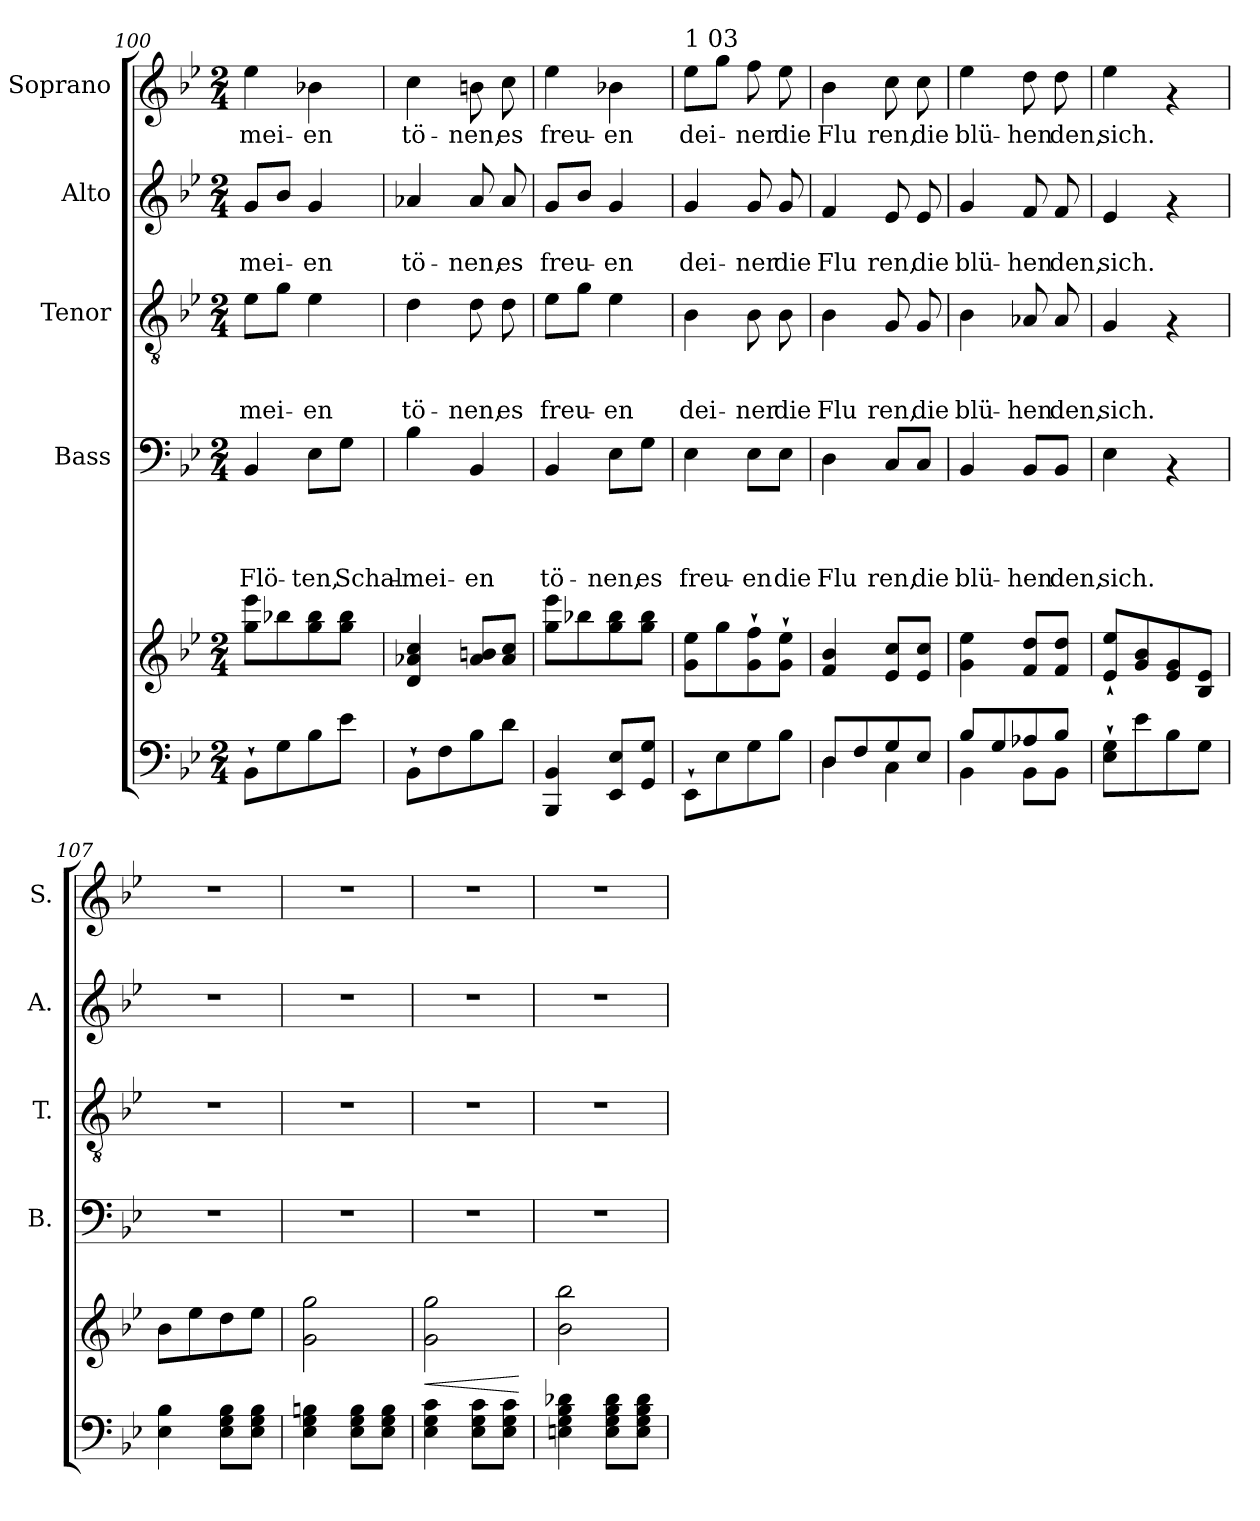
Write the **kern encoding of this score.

**kern	**kern	**dynam	**kern	**text	**text	**text	**text	**kern	**text	**text	**text	**kern	**text	**text	**kern	**text
*part6	*part5	*part5	*part4	*part4	*part4	*part4	*part4	*part3	*part3	*part3	*part3	*part2	*part2	*part2	*part1	*part1
*staff6	*staff5	*staff5	*staff4	*staff4	*staff4	*staff4	*staff4	*staff3	*staff3	*staff3	*staff3	*staff2	*staff2	*staff2	*staff1	*staff1
*	*	*	*I"Bass	*	*	*	*	*I"Tenor	*	*	*	*I"Alto	*	*	*I"Soprano	*
*	*	*	*I'B.	*	*	*	*	*I'T.	*	*	*	*I'A.	*	*	*I'S.	*
*clefF4	*clefG2	*	*clefF4	*	*	*	*	*clefGv2	*	*	*	*clefG2	*	*	*clefG2	*
*k[b-e-]	*k[b-e-]	*	*k[b-e-]	*	*	*	*	*k[b-e-]	*	*	*	*k[b-e-]	*	*	*k[b-e-]	*
*B-:	*B-:	*	*B-:	*	*	*	*	*B-:	*	*	*	*B-:	*	*	*B-:	*
*M2/4	*M2/4	*	*M2/4	*	*	*	*	*M2/4	*	*	*	*M2/4	*	*	*M2/4	*
=100	=100	=100	=100	=100	=100	=100	=100	=100	=100	=100	=100	=100	=100	=100	=100	=100
!	!	!	!	!	!	!	!LO:LY:b	!	!	!	!LO:LY:b	!	!	!LO:LY:b	!	!LO:LY:b
8BB-`>\L	8gg\ 8eee-\L	.	4BB-/	.	.	.	Flö-	8e-\L	.	.	-mei-	8g/L	.	-mei-	4ee-\	-mei-
8G\	8bb-X\	.	.	.	.	.	.	8g\J	.	.	.	8b-/J	.	.	.	.
!	!	!	!	!	!	!	!LO:LY:b	!	!	!	!LO:LY:b	!	!	!LO:LY:b	!	!LO:LY:b
8B-\	8gg\ 8bb-\	.	8E-\L	.	.	.	-ten,	4e-\	.	.	-en	4g/	.	-en	4b-X\	-en
!	!	!	!	!	!	!	!LO:LY:b	!	!	!	!	!	!	!	!	!
8e-\J	8gg\ 8bb-\J	.	8G\J	.	.	.	Schal-	.	.	.	.	.	.	.	.	.
=101	=101	=101	=101	=101	=101	=101	=101	=101	=101	=101	=101	=101	=101	=101	=101	=101
!	!	!	!	!	!	!	!LO:LY:b	!	!	!	!LO:LY:b	!	!	!LO:LY:b	!	!LO:LY:b
8BB-`>\L	4d/ 4a-X/ 4cc/	.	4B-\	.	.	.	-mei-	4d\	.	.	tö-	4a-X/	.	tö-	4cc\	tö-
8F\	.	.	.	.	.	.	.	.	.	.	.	.	.	.	.	.
!	!	!	!	!	!	!	!LO:LY:b	!	!	!	!LO:LY:b	!	!	!LO:LY:b	!	!LO:LY:b
8B-\	8a-/ 8bn/L	.	4BB-/	.	.	.	-en	8d\	.	.	-nen,	8a-/	.	-nen,	8bn\	-nen,
!	!	!	!	!	!	!	!	!	!	!	!LO:LY:b	!	!	!LO:LY:b	!	!LO:LY:b
8d\J	8a-/ 8cc/J	.	.	.	.	.	.	8d\	.	.	es	8a-/	.	es	8cc\	es
=102	=102	=102	=102	=102	=102	=102	=102	=102	=102	=102	=102	=102	=102	=102	=102	=102
!	!	!	!	!	!	!	!LO:LY:b	!	!	!	!LO:LY:b	!	!	!LO:LY:b	!	!LO:LY:b
4BBB-/ 4BB-/	8gg\ 8eee-\L	.	4BB-/	.	.	.	tö-	8e-\L	.	.	freu-	8g/L	.	freu-	4ee-\	freu-
.	8bb-X\	.	.	.	.	.	.	8g\J	.	.	.	8b-/J	.	.	.	.
!	!	!	!	!	!	!	!LO:LY:b	!	!	!	!LO:LY:b	!	!	!LO:LY:b	!	!LO:LY:b
8EE-/ 8E-/L	8gg\ 8bb-\	.	8E-\L	.	.	.	-nen,	4e-\	.	.	-en	4g/	.	-en	4b-X\	-en
!	!	!	!	!	!	!	!LO:LY:b	!	!	!	!	!	!	!	!	!
8GG/ 8G/J	8gg\ 8bb-\J	.	8G\J	.	.	.	es	.	.	.	.	.	.	.	.	.
!!LO:LB:g=z
=103	=103	=103	=103	=103	=103	=103	=103	=103	=103	=103	=103	=103	=103	=103	=103	=103
!	!	!	!	!	!	!	!	!	!	!	!	!	!	!	!LO:TX:a:t=1 03	!
!	!	!	!	!	!	!	!LO:LY:b	!	!	!	!LO:LY:b	!	!	!LO:LY:b	!	!LO:LY:b
8EE-`<\L	8g\ 8ee-\L	.	4E-\	.	.	.	freu-	4B-\	.	.	dei-	4g/	.	dei-	8ee-\L	dei-
8E-\	8gg\	.	.	.	.	.	.	.	.	.	.	.	.	.	8gg\J	.
!	!	!	!	!	!	!	!LO:LY:b	!	!	!	!LO:LY:b	!	!	!LO:LY:b	!	!LO:LY:b
8G\	8g\`> 8ff\`>	.	8E-\L	.	.	.	-en	8B-\	.	.	-ner	8g/	.	-ner	8ff\	-ner
!	!	!	!	!	!	!	!LO:LY:b	!	!	!	!LO:LY:b	!	!	!LO:LY:b	!	!LO:LY:b
8B-\J	8g\`> 8ee-\`>J	.	8E-\J	.	.	.	die	8B-\	.	.	die	8g/	.	die	8ee-\	die
=104	=104	=104	=104	=104	=104	=104	=104	=104	=104	=104	=104	=104	=104	=104	=104	=104
*^	*	*	*	*	*	*	*	*	*	*	*	*	*	*	*	*
!	!	!	!	!	!	!	!	!LO:LY:b	!	!	!	!LO:LY:b	!	!	!LO:LY:b	!	!LO:LY:b
8D/L	4D\	4f/ 4b-/	.	4D\	.	.	.	Flu	4B-\	.	.	Flu	4f/	.	Flu	4b-\	Flu
8F/	.	.	.	.	.	.	.	.	.	.	.	.	.	.	.	.	.
!	!	!	!	!	!	!	!	!LO:LY:b	!	!	!	!LO:LY:b	!	!	!LO:LY:b	!	!LO:LY:b
8G/	4C\	8e-/ 8cc/L	.	8C/L	.	.	.	ren,	8G/	.	.	ren,	8e-/	.	ren,	8cc\	ren,
!	!	!	!	!	!	!	!	!LO:LY:b	!	!	!	!LO:LY:b	!	!	!LO:LY:b	!	!LO:LY:b
8E-/J	.	8e-/ 8cc/J	.	8C/J	.	.	.	die	8G/	.	.	die	8e-/	.	die	8cc\	die
=105	=105	=105	=105	=105	=105	=105	=105	=105	=105	=105	=105	=105	=105	=105	=105	=105	=105
!	!	!	!	!	!	!	!	!LO:LY:b	!	!	!	!LO:LY:b	!	!	!LO:LY:b	!	!LO:LY:b
8B-/L	4BB-\	4g\ 4ee-\	.	4BB-/	.	.	.	blü-	4B-\	.	.	blü-	4g/	.	blü-	4ee-\	blü-
8G/	.	.	.	.	.	.	.	.	.	.	.	.	.	.	.	.	.
!	!	!	!	!	!	!	!	!LO:LY:b	!	!	!	!LO:LY:b	!	!	!LO:LY:b	!	!LO:LY:b
8A-X/	8BB-\L	8f/ 8dd/L	.	8BB-/L	.	.	.	-hen	8A-X/	.	.	-hen	8f/	.	-hen	8dd\	-hen
!	!	!	!	!	!	!	!	!LO:LY:b	!	!	!	!LO:LY:b	!	!	!LO:LY:b	!	!LO:LY:b
8B-/J	8BB-\J	8f/ 8dd/J	.	8BB-/J	.	.	.	den,	8A-/	.	.	den,	8f/	.	den,	8dd\	den,
=106	=106	=106	=106	=106	=106	=106	=106	=106	=106	=106	=106	=106	=106	=106	=106	=106	=106
!	!	!	!	!	!	!	!	!LO:LY:b	!	!	!	!LO:LY:b	!	!	!LO:LY:b	!	!LO:LY:b
*v	*v	*	*	*	*	*	*	*	*	*	*	*	*	*	*	*	*
8E-\`> 8G\`>L	8e-/`< 8ee-/`<L	.	4E-\	.	.	.	sich.	4G/	.	.	sich.	4e-/	.	sich.	4ee-\	sich.
8e-\	8g/ 8b-/	.	.	.	.	.	.	.	.	.	.	.	.	.	.	.
8B-\	8e-/ 8g/	.	4rAA	.	.	.	.	4rF	.	.	.	4rf	.	.	4rf	.
8G\J	8B-/ 8e-/J	.	.	.	.	.	.	.	.	.	.	.	.	.	.	.
=107	=107	=107	=107	=107	=107	=107	=107	=107	=107	=107	=107	=107	=107	=107	=107	=107
4E-\ 4B-\	8b-\L	.	2r	.	.	.	.	2r	.	.	.	2r	.	.	2r	.
.	8ee-\	.	.	.	.	.	.	.	.	.	.	.	.	.	.	.
8E-\ 8G\ 8B-\L	8dd\	.	.	.	.	.	.	.	.	.	.	.	.	.	.	.
8E-\ 8G\ 8B-\J	8ee-\J	.	.	.	.	.	.	.	.	.	.	.	.	.	.	.
=108	=108	=108	=108	=108	=108	=108	=108	=108	=108	=108	=108	=108	=108	=108	=108	=108
4E-\ 4G\ 4Bn\	2g\ 2gg\	.	2r	.	.	.	.	2r	.	.	.	2r	.	.	2r	.
8E-\ 8G\ 8B\L	.	.	.	.	.	.	.	.	.	.	.	.	.	.	.	.
8E-\ 8G\ 8B\J	.	.	.	.	.	.	.	.	.	.	.	.	.	.	.	.
=109	=109	=109	=109	=109	=109	=109	=109	=109	=109	=109	=109	=109	=109	=109	=109	=109
!	!	!LO:HP:b	!	!	!	!	!	!	!	!	!	!	!	!	!	!
4E-\ 4G\ 4c\	2g\ 2gg\	<	2r	.	.	.	.	2r	.	.	.	2r	.	.	2r	.
8E-\ 8G\ 8c\L	.	.	.	.	.	.	.	.	.	.	.	.	.	.	.	.
8E-\ 8G\ 8c\J	.	.	.	.	.	.	.	.	.	.	.	.	.	.	.	.
.	.	[	.	.	.	.	.	.	.	.	.	.	.	.	.	.
=110	=110	=110	=110	=110	=110	=110	=110	=110	=110	=110	=110	=110	=110	=110	=110	=110
4En\ 4G\ 4B-\ 4d-X\	2b-\ 2bb-\	.	2r	.	.	.	.	2r	.	.	.	2r	.	.	2r	.
8E\ 8G\ 8B-\ 8d-\L	.	.	.	.	.	.	.	.	.	.	.	.	.	.	.	.
8E\ 8G\ 8B-\ 8d-\J	.	.	.	.	.	.	.	.	.	.	.	.	.	.	.	.
=	=	=	=	=	=	=	=	=	=	=	=	=	=	=	=	=
*-	*-	*-	*-	*-	*-	*-	*-	*-	*-	*-	*-	*-	*-	*-	*-	*-
